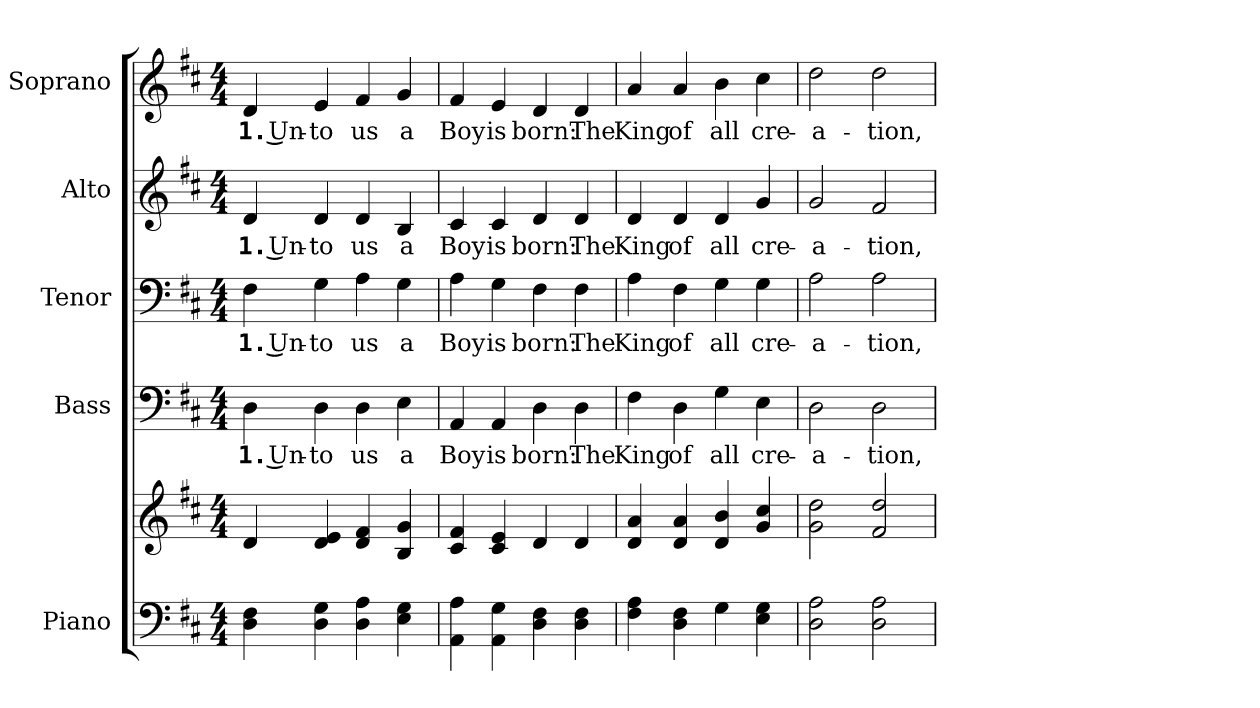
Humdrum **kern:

**kern	**kern	**kern	**text	**kern	**text	**kern	**text	**kern	**text
*part5	*part5	*part4	*part4	*part3	*part3	*part2	*part2	*part1	*part1
*staff6	*staff5	*staff4	*staff4	*staff3	*staff3	*staff2	*staff2	*staff1	*staff1
*I"Piano	*	*I"Bass	*	*I"Tenor	*	*I"Alto	*	*I"Soprano	*
*I'Pno.	*	*I'B.	*	*I'T.	*	*I'A.	*	*I'S.	*
!!LO:PB:g=z
*clefF4	*clefG2	*clefF4	*	*clefF4	*	*clefG2	*	*clefG2	*
*k[f#c#]	*k[f#c#]	*k[f#c#]	*	*k[f#c#]	*	*k[f#c#]	*	*k[f#c#]	*
*D:	*D:	*D:	*	*D:	*	*D:	*	*D:	*
*M4/4	*M4/4	*M4/4	*	*M4/4	*	*M4/4	*	*M4/4	*
*MM150	*MM150	*MM150	*	*MM150	*	*MM150	*	*MM150	*
=1	=1	=1	=1	=1	=1	=1	=1	=1	=1
*	*^	*	*	*	*	*	*	*	*
!	!	!	!	!LO:LY:b:color=#000000	!	!	!	!	!	!
!	!	!	!	!	!	!LO:LY:b:color=#000000	!	!	!	!
!	!	!	!	!	!	!	!	!LO:LY:b:color=#000000	!	!
!	!	!	!	!	!	!	!	!	!	!LO:LY:b:color=#000000
4Di\ 4F#i	4di/	4ryy	4Di\	1. Un-	4F#i\	1. Un-	4di/	1. Un-	4di/	1. Un-
!	!	!	!	!LO:LY:b:color=#000000	!	!	!	!	!	!
!	!	!	!	!	!	!LO:LY:b:color=#000000	!	!	!	!
!	!	!	!	!	!	!	!	!LO:LY:b:color=#000000	!	!
!	!	!	!	!	!	!	!	!	!	!LO:LY:b:color=#000000
4Di\ 4Gi	4di/ 4ei	4ryy	4Di\	-to	4Gi\	-to	4di/	-to	4ei/	-to
!	!	!	!	!LO:LY:b:color=#000000	!	!	!	!	!	!
!	!	!	!	!	!	!LO:LY:b:color=#000000	!	!	!	!
!	!	!	!	!	!	!	!	!LO:LY:b:color=#000000	!	!
!	!	!	!	!	!	!	!	!	!	!LO:LY:b:color=#000000
4Di\ 4Ai	4di/ 4f#i	2ryy	4Di\	us	4Ai\	us	4di/	us	4f#i/	us
!	!	!	!	!LO:LY:b:color=#000000	!	!	!	!	!	!
!	!	!	!	!	!	!LO:LY:b:color=#000000	!	!	!	!
!	!	!	!	!	!	!	!	!LO:LY:b:color=#000000	!	!
!	!	!	!	!	!	!	!	!	!	!LO:LY:b:color=#000000
4Ei\ 4Gi	4Bi/ 4gi	.	4Ei\	a	4Gi\	a	4Bi/	a	4gi/	a
*	*v	*v	*	*	*	*	*	*	*	*
=2	=2	=2	=2	=2	=2	=2	=2	=2	=2
!	!	!	!LO:LY:b:color=#000000	!	!	!	!	!	!
!	!	!	!	!	!LO:LY:b:color=#000000	!	!	!	!
!	!	!	!	!	!	!	!LO:LY:b:color=#000000	!	!
!	!	!	!	!	!	!	!	!	!LO:LY:b:color=#000000
4AAi\ 4Ai	4c#i/ 4f#i	4AAi/	Boy	4Ai\	Boy	4c#i/	Boy	4f#i/	Boy
!	!	!	!LO:LY:b:color=#000000	!	!	!	!	!	!
!	!	!	!	!	!LO:LY:b:color=#000000	!	!	!	!
!	!	!	!	!	!	!	!LO:LY:b:color=#000000	!	!
!	!	!	!	!	!	!	!	!	!LO:LY:b:color=#000000
4AAi\ 4Gi	4c#i/ 4ei	4AAi/	is	4Gi\	is	4c#i/	is	4ei/	is
!	!	!	!LO:LY:b:color=#000000	!	!	!	!	!	!
!	!	!	!	!	!LO:LY:b:color=#000000	!	!	!	!
!	!	!	!	!	!	!	!LO:LY:b:color=#000000	!	!
!	!	!	!	!	!	!	!	!	!LO:LY:b:color=#000000
4Di\ 4F#i	4di/	4Di\	born:	4F#i\	born:	4di/	born:	4di/	born:
!	!	!	!LO:LY:b:color=#000000	!	!	!	!	!	!
!	!	!	!	!	!LO:LY:b:color=#000000	!	!	!	!
!	!	!	!	!	!	!	!LO:LY:b:color=#000000	!	!
!	!	!	!	!	!	!	!	!	!LO:LY:b:color=#000000
4Di\ 4F#i	4di/	4Di\	The	4F#i\	The	4di/	The	4di/	The
!!LO:PB:g=z
=3	=3	=3	=3	=3	=3	=3	=3	=3	=3
!	!	!	!LO:LY:b:color=#000000	!	!	!	!	!	!
!	!	!	!	!	!LO:LY:b:color=#000000	!	!	!	!
!	!	!	!	!	!	!	!LO:LY:b:color=#000000	!	!
!	!	!	!	!	!	!	!	!	!LO:LY:b:color=#000000
4F#i\ 4Ai	4di/ 4ai	4F#i\	King	4Ai\	King	4di/	King	4ai/	King
!	!	!	!LO:LY:b:color=#000000	!	!	!	!	!	!
!	!	!	!	!	!LO:LY:b:color=#000000	!	!	!	!
!	!	!	!	!	!	!	!LO:LY:b:color=#000000	!	!
!	!	!	!	!	!	!	!	!	!LO:LY:b:color=#000000
4Di\ 4F#i	4di/ 4ai	4Di\	of	4F#i\	of	4di/	of	4ai/	of
!	!	!	!LO:LY:b:color=#000000	!	!	!	!	!	!
!	!	!	!	!	!LO:LY:b:color=#000000	!	!	!	!
!	!	!	!	!	!	!	!LO:LY:b:color=#000000	!	!
!	!	!	!	!	!	!	!	!	!LO:LY:b:color=#000000
4Gi\	4di/ 4bi	4Gi\	all	4Gi\	all	4di/	all	4bi\	all
!	!	!	!LO:LY:b:color=#000000	!	!	!	!	!	!
!	!	!	!	!	!LO:LY:b:color=#000000	!	!	!	!
!	!	!	!	!	!	!	!LO:LY:b:color=#000000	!	!
!	!	!	!	!	!	!	!	!	!LO:LY:b:color=#000000
4Ei\ 4Gi	4gi/ 4cc#i	4Ei\	cre-	4Gi\	cre-	4gi/	cre-	4cc#i\	cre-
=4	=4	=4	=4	=4	=4	=4	=4	=4	=4
!	!	!	!LO:LY:b:color=#000000	!	!	!	!	!	!
!	!	!	!	!	!LO:LY:b:color=#000000	!	!	!	!
!	!	!	!	!	!	!	!LO:LY:b:color=#000000	!	!
!	!	!	!	!	!	!	!	!	!LO:LY:b:color=#000000
2Di\ 2Ai	2gi\ 2ddi	2Di\	-a-	2Ai\	-a-	2gi/	-a-	2ddi\	-a-
!	!	!	!LO:LY:b:color=#000000	!	!	!	!	!	!
!	!	!	!	!	!LO:LY:b:color=#000000	!	!	!	!
!	!	!	!	!	!	!	!LO:LY:b:color=#000000	!	!
!	!	!	!	!	!	!	!	!	!LO:LY:b:color=#000000
2Di\ 2Ai	2f#i/ 2ddi	2Di\	-tion,	2Ai\	-tion,	2f#i/	-tion,	2ddi\	-tion,
=	=	=	=	=	=	=	=	=	=
*-	*-	*-	*-	*-	*-	*-	*-	*-	*-
